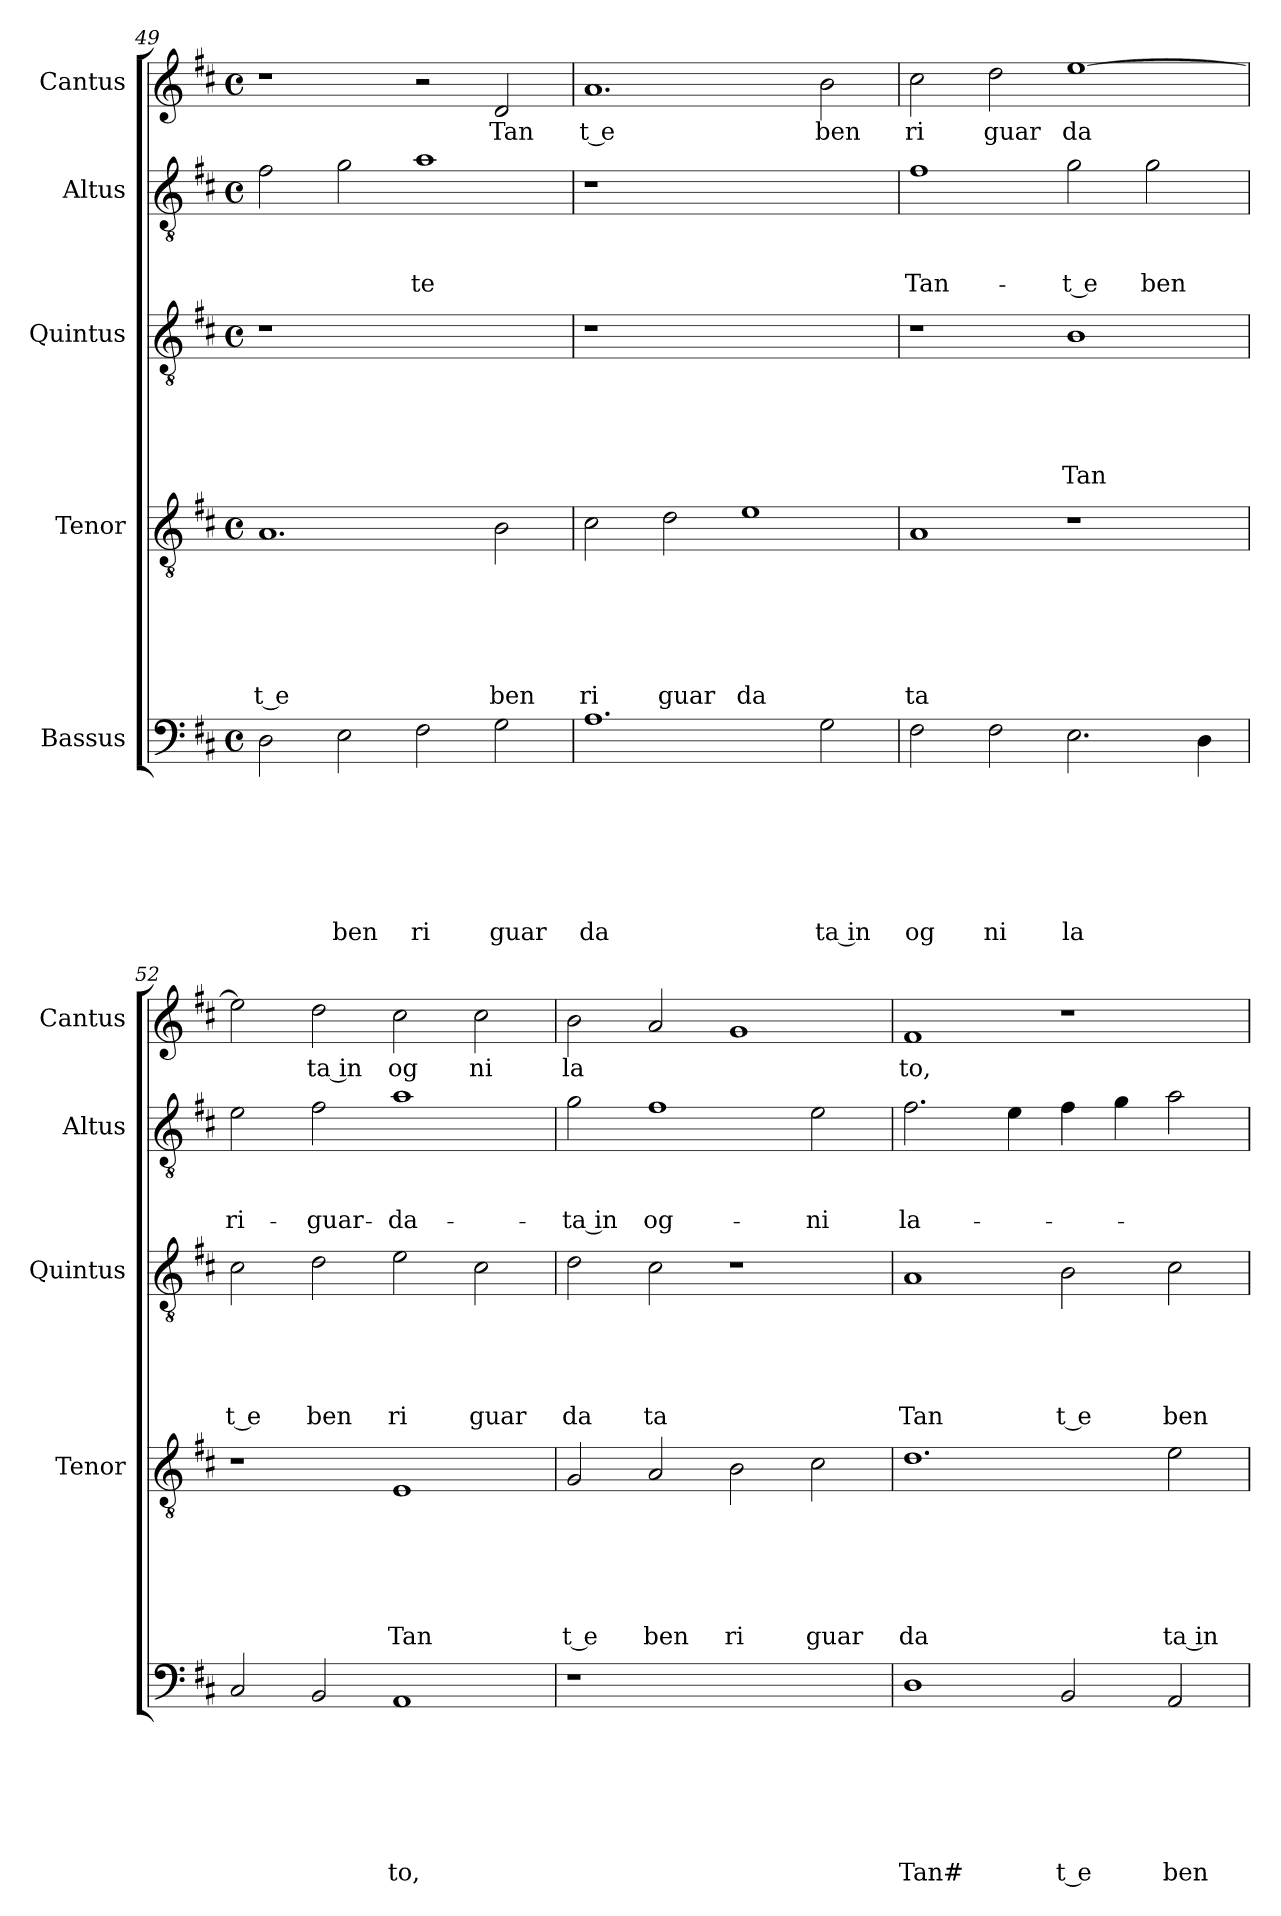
**kern	**text	**text	**text	**text	**text	**text	**text	**kern	**text	**text	**text	**text	**text	**text	**kern	**text	**text	**text	**text	**text	**kern	**text	**text	**text	**kern	**text
*part5	*part5	*part5	*part5	*part5	*part5	*part5	*part5	*part4	*part4	*part4	*part4	*part4	*part4	*part4	*part3	*part3	*part3	*part3	*part3	*part3	*part2	*part2	*part2	*part2	*part1	*part1
*staff5	*staff5	*staff5	*staff5	*staff5	*staff5	*staff5	*staff5	*staff4	*staff4	*staff4	*staff4	*staff4	*staff4	*staff4	*staff3	*staff3	*staff3	*staff3	*staff3	*staff3	*staff2	*staff2	*staff2	*staff2	*staff1	*staff1
*I"Bassus	*	*	*	*	*	*	*	*I"Tenor	*	*	*	*	*	*	*I"Quintus	*	*	*	*	*	*I"Altus	*	*	*	*I"Cantus	*
*	*	*	*	*	*	*	*	*I'Tenor	*	*	*	*	*	*	*I'Quintus	*	*	*	*	*	*I'Altus	*	*	*	*I'Cantus	*
!!LO:LB:g=z
*clefF4	*	*	*	*	*	*	*	*clefGv2	*	*	*	*	*	*	*clefGv2	*	*	*	*	*	*clefGv2	*	*	*	*clefG2	*
*k[f#c#]	*	*	*	*	*	*	*	*k[f#c#]	*	*	*	*	*	*	*k[f#c#]	*	*	*	*	*	*k[f#c#]	*	*	*	*k[f#c#]	*
*D:	*	*	*	*	*	*	*	*D:	*	*	*	*	*	*	*D:	*	*	*	*	*	*D:	*	*	*	*D:	*
*M4/4	*	*	*	*	*	*	*	*M4/4	*	*	*	*	*	*	*M4/4	*	*	*	*	*	*M4/4	*	*	*	*M4/4	*
*met(c)	*	*	*	*	*	*	*	*met(c)	*	*	*	*	*	*	*met(c)	*	*	*	*	*	*met(c)	*	*	*	*met(c)	*
=49	=49	=49	=49	=49	=49	=49	=49	=49	=49	=49	=49	=49	=49	=49	=49	=49	=49	=49	=49	=49	=49	=49	=49	=49	=49	=49
!	!	!	!	!	!	!	!	!	!	!	!	!	!	!LO:LY:b:rj	!	!	!	!	!	!	!	!	!	!	!	!
2D\	.	.	.	.	.	.	.	1.A	.	.	.	.	.	t e	1r	.	.	.	.	.	2f#\	.	.	.	1r	.
!	!	!	!	!	!	!	!LO:LY:b	!	!	!	!	!	!	!	!	!	!	!	!	!	!	!	!	!	!	!
2E\	.	.	.	.	.	.	ben	.	.	.	.	.	.	.	.	.	.	.	.	.	2g\	.	.	.	.	.
!	!	!	!	!	!	!	!LO:LY:b	!	!	!	!	!	!	!	!	!	!	!	!	!	!	!	!	!LO:LY:b	!	!
2F#\	.	.	.	.	.	.	ri	.	.	.	.	.	.	.	1ryy	.	.	.	.	.	1a	.	.	-te	2r	.
!	!	!	!	!	!	!	!LO:LY:b	!	!	!	!	!	!	!LO:LY:b	!	!	!	!	!	!	!	!	!	!	!	!LO:LY:b
2G\	.	.	.	.	.	.	guar	2B\	.	.	.	.	.	ben	.	.	.	.	.	.	.	.	.	.	2d/	Tan
=50	=50	=50	=50	=50	=50	=50	=50	=50	=50	=50	=50	=50	=50	=50	=50	=50	=50	=50	=50	=50	=50	=50	=50	=50	=50	=50
!	!	!	!	!	!	!	!LO:LY:b	!	!	!	!	!	!	!LO:LY:b	!	!	!	!	!	!	!	!	!	!	!	!LO:LY:b:rj
1.A	.	.	.	.	.	.	da	2c#\	.	.	.	.	.	ri	1r	.	.	.	.	.	1r	.	.	.	1.a	t e
!	!	!	!	!	!	!	!	!	!	!	!	!	!	!LO:LY:b	!	!	!	!	!	!	!	!	!	!	!	!
.	.	.	.	.	.	.	.	2d\	.	.	.	.	.	guar	.	.	.	.	.	.	.	.	.	.	.	.
!	!	!	!	!	!	!	!	!	!	!	!	!	!	!LO:LY:b	!	!	!	!	!	!	!	!	!	!	!	!
.	.	.	.	.	.	.	.	1e	.	.	.	.	.	da	1ryy	.	.	.	.	.	1ryy	.	.	.	.	.
!	!	!	!	!	!	!	!LO:LY:b:rj	!	!	!	!	!	!	!	!	!	!	!	!	!	!	!	!	!	!	!LO:LY:b
2G\	.	.	.	.	.	.	ta in	.	.	.	.	.	.	.	.	.	.	.	.	.	.	.	.	.	2b\	ben
=51	=51	=51	=51	=51	=51	=51	=51	=51	=51	=51	=51	=51	=51	=51	=51	=51	=51	=51	=51	=51	=51	=51	=51	=51	=51	=51
!	!	!	!	!	!	!	!LO:LY:b	!	!	!	!	!	!	!LO:LY:b	!	!	!	!	!	!	!	!	!	!LO:LY:b	!	!LO:LY:b
2F#\	.	.	.	.	.	.	og	1A	.	.	.	.	.	ta	1r	.	.	.	.	.	1f#	.	.	Tan-	2cc#\	ri
!	!	!	!	!	!	!	!LO:LY:b	!	!	!	!	!	!	!	!	!	!	!	!	!	!	!	!	!	!	!LO:LY:b
2F#\	.	.	.	.	.	.	ni	.	.	.	.	.	.	.	.	.	.	.	.	.	.	.	.	.	2dd\	guar
!	!	!	!	!	!	!	!LO:LY:b	!	!	!	!	!	!	!	!	!	!	!	!	!LO:LY:b	!	!	!	!LO:LY:b:rj	!	!LO:LY:b
2.E\	.	.	.	.	.	.	la	1r	.	.	.	.	.	.	1B	.	.	.	.	Tan	2g\	.	.	-t e	[>1ee	da
!	!	!	!	!	!	!	!	!	!	!	!	!	!	!	!	!	!	!	!	!	!	!	!	!LO:LY:b	!	!
.	.	.	.	.	.	.	.	.	.	.	.	.	.	.	.	.	.	.	.	.	2g\	.	.	ben	.	.
4D\	.	.	.	.	.	.	.	.	.	.	.	.	.	.	.	.	.	.	.	.	.	.	.	.	.	.
=52	=52	=52	=52	=52	=52	=52	=52	=52	=52	=52	=52	=52	=52	=52	=52	=52	=52	=52	=52	=52	=52	=52	=52	=52	=52	=52
!	!	!	!	!	!	!	!	!	!	!	!	!	!	!	!	!	!	!	!	!LO:LY:b:rj	!	!	!	!LO:LY:b	!	!
2C#/	.	.	.	.	.	.	.	1r	.	.	.	.	.	.	2c#\	.	.	.	.	t e	2e\	.	.	ri-	2ee\]	.
!	!	!	!	!	!	!	!	!	!	!	!	!	!	!	!	!	!	!	!	!LO:LY:b	!	!	!	!LO:LY:b	!	!LO:LY:b:rj
2BB/	.	.	.	.	.	.	.	.	.	.	.	.	.	.	2d\	.	.	.	.	ben	2f#\	.	.	-guar-	2dd\	ta in
!	!	!	!	!	!	!	!LO:LY:b	!	!	!	!	!	!	!LO:LY:b	!	!	!	!	!	!LO:LY:b	!	!	!	!LO:LY:b	!	!LO:LY:b
1AA	.	.	.	.	.	.	to,	1E	.	.	.	.	.	Tan	2e\	.	.	.	.	ri	1a	.	.	-da-	2cc#\	og
!	!	!	!	!	!	!	!	!	!	!	!	!	!	!	!	!	!	!	!	!LO:LY:b	!	!	!	!	!	!LO:LY:b
.	.	.	.	.	.	.	.	.	.	.	.	.	.	.	2c#\	.	.	.	.	guar	.	.	.	.	2cc#\	ni
=53	=53	=53	=53	=53	=53	=53	=53	=53	=53	=53	=53	=53	=53	=53	=53	=53	=53	=53	=53	=53	=53	=53	=53	=53	=53	=53
!	!	!	!	!	!	!	!	!	!	!	!	!	!	!LO:LY:b:rj	!	!	!	!	!	!LO:LY:b	!	!	!	!LO:LY:b:rj	!	!LO:LY:b
1r	.	.	.	.	.	.	.	2G/	.	.	.	.	.	t e	2d\	.	.	.	.	da	2g\	.	.	-ta in	2b\	la
!	!	!	!	!	!	!	!	!	!	!	!	!	!	!LO:LY:b	!	!	!	!	!	!LO:LY:b	!	!	!	!LO:LY:b	!	!
.	.	.	.	.	.	.	.	2A/	.	.	.	.	.	ben	2c#\	.	.	.	.	ta	1f#	.	.	og-	2a/	.
!	!	!	!	!	!	!	!	!	!	!	!	!	!	!LO:LY:b	!	!	!	!	!	!	!	!	!	!	!	!
1ryy	.	.	.	.	.	.	.	2B\	.	.	.	.	.	ri	1r	.	.	.	.	.	.	.	.	.	1g	.
!	!	!	!	!	!	!	!	!	!	!	!	!	!	!LO:LY:b	!	!	!	!	!	!	!	!	!	!LO:LY:b	!	!
.	.	.	.	.	.	.	.	2c#\	.	.	.	.	.	guar	.	.	.	.	.	.	2e\	.	.	-ni	.	.
=54	=54	=54	=54	=54	=54	=54	=54	=54	=54	=54	=54	=54	=54	=54	=54	=54	=54	=54	=54	=54	=54	=54	=54	=54	=54	=54
!	!	!	!	!	!	!	!LO:LY:b	!	!	!	!	!	!	!LO:LY:b	!	!	!	!	!	!LO:LY:b	!	!	!	!LO:LY:b	!	!LO:LY:b
1D	.	.	.	.	.	.	Tan#	1.d	.	.	.	.	.	da	1A	.	.	.	.	Tan	2.f#\	.	.	la-	1f#	to,
.	.	.	.	.	.	.	.	.	.	.	.	.	.	.	.	.	.	.	.	.	4e\	.	.	.	.	.
!	!	!	!	!	!	!	!LO:LY:b:rj	!	!	!	!	!	!	!	!	!	!	!	!	!LO:LY:b:rj	!	!	!	!	!	!
2BB/	.	.	.	.	.	.	t e	.	.	.	.	.	.	.	2B\	.	.	.	.	t e	4f#\	.	.	.	1r	.
.	.	.	.	.	.	.	.	.	.	.	.	.	.	.	.	.	.	.	.	.	4g\	.	.	.	.	.
!	!	!	!	!	!	!	!LO:LY:b	!	!	!	!	!	!	!LO:LY:b:rj	!	!	!	!	!	!LO:LY:b	!	!	!	!	!	!
2AA/	.	.	.	.	.	.	ben	2e\	.	.	.	.	.	ta in	2c#\	.	.	.	.	ben	2a\	.	.	.	.	.
=	=	=	=	=	=	=	=	=	=	=	=	=	=	=	=	=	=	=	=	=	=	=	=	=	=	=
*-	*-	*-	*-	*-	*-	*-	*-	*-	*-	*-	*-	*-	*-	*-	*-	*-	*-	*-	*-	*-	*-	*-	*-	*-	*-	*-
